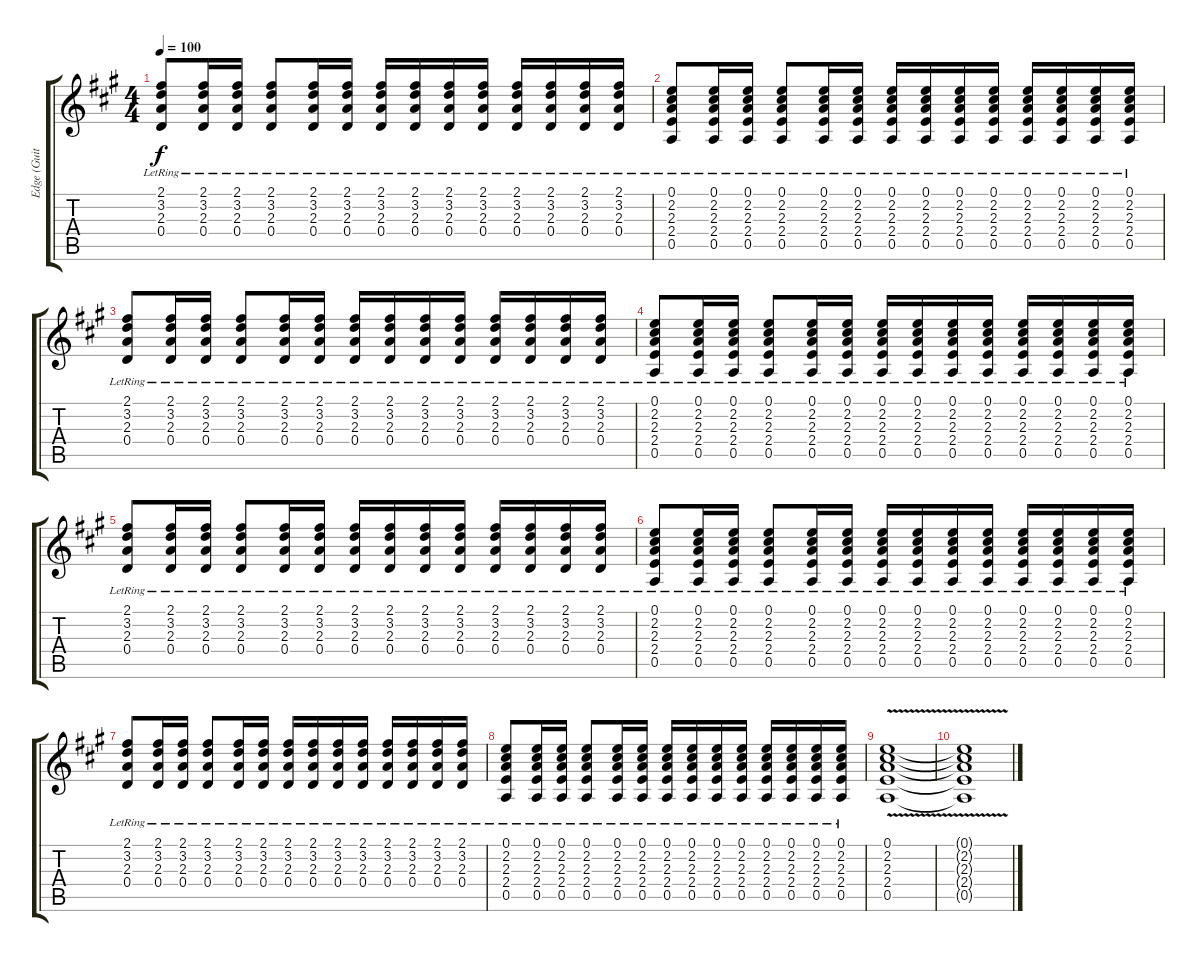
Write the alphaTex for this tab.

\track ("Edge (Guitar 1)" "Edge (Guit") {instrument distortionguitar}
\staff {score tabs}
\tuning (E4 B3 G3 D3 A2 E2) {hide}
\ts (4 4)
\tempo 100
\clef g2
\ks f#minor
(2.1{lr} 3.2{lr} 2.3{lr} 0.4{lr}).8{dy f} (2.1{lr} 3.2{lr} 2.3{lr} 0.4{lr}).16 (2.1{lr} 3.2{lr} 2.3{lr} 0.4{lr}).16 (2.1{lr} 3.2{lr} 2.3{lr} 0.4{lr}).8 (2.1{lr} 3.2{lr} 2.3{lr} 0.4{lr}).16 (2.1{lr} 3.2{lr} 2.3{lr} 0.4{lr}).16 (2.1{lr} 3.2{lr} 2.3{lr} 0.4{lr}).16 (2.1{lr} 3.2{lr} 2.3{lr} 0.4{lr}).16 (2.1{lr} 3.2{lr} 2.3{lr} 0.4{lr}).16 (2.1{lr} 3.2{lr} 2.3{lr} 0.4{lr}).16 (2.1{lr} 3.2{lr} 2.3{lr} 0.4{lr}).16 (2.1{lr} 3.2{lr} 2.3{lr} 0.4{lr}).16 (2.1{lr} 3.2{lr} 2.3{lr} 0.4{lr}).16 (2.1{lr} 3.2{lr} 2.3{lr} 0.4{lr}).16 |
(0.1{lr} 2.2{lr} 2.3{lr} 2.4{lr} 0.5{lr}).8 (0.1{lr} 2.2{lr} 2.3{lr} 2.4{lr} 0.5{lr}).16 (0.1{lr} 2.2{lr} 2.3{lr} 2.4{lr} 0.5{lr}).16 (0.1{lr} 2.2{lr} 2.3{lr} 2.4{lr} 0.5{lr}).8 (0.1{lr} 2.2{lr} 2.3{lr} 2.4{lr} 0.5{lr}).16 (0.1{lr} 2.2{lr} 2.3{lr} 2.4{lr} 0.5{lr}).16 (0.1{lr} 2.2{lr} 2.3{lr} 2.4{lr} 0.5{lr}).16 (0.1{lr} 2.2{lr} 2.3{lr} 2.4{lr} 0.5{lr}).16 (0.1{lr} 2.2{lr} 2.3{lr} 2.4{lr} 0.5{lr}).16 (0.1{lr} 2.2{lr} 2.3{lr} 2.4{lr} 0.5{lr}).16 (0.1{lr} 2.2{lr} 2.3{lr} 2.4{lr} 0.5{lr}).16 (0.1{lr} 2.2{lr} 2.3{lr} 2.4{lr} 0.5{lr}).16 (0.1{lr} 2.2{lr} 2.3{lr} 2.4{lr} 0.5{lr}).16 (0.1{lr} 2.2{lr} 2.3{lr} 2.4{lr} 0.5{lr}).16 |
(2.1{lr} 3.2{lr} 2.3{lr} 0.4{lr}).8 (2.1{lr} 3.2{lr} 2.3{lr} 0.4{lr}).16 (2.1{lr} 3.2{lr} 2.3{lr} 0.4{lr}).16 (2.1{lr} 3.2{lr} 2.3{lr} 0.4{lr}).8 (2.1{lr} 3.2{lr} 2.3{lr} 0.4{lr}).16 (2.1{lr} 3.2{lr} 2.3{lr} 0.4{lr}).16 (2.1{lr} 3.2{lr} 2.3{lr} 0.4{lr}).16 (2.1{lr} 3.2{lr} 2.3{lr} 0.4{lr}).16 (2.1{lr} 3.2{lr} 2.3{lr} 0.4{lr}).16 (2.1{lr} 3.2{lr} 2.3{lr} 0.4{lr}).16 (2.1{lr} 3.2{lr} 2.3{lr} 0.4{lr}).16 (2.1{lr} 3.2{lr} 2.3{lr} 0.4{lr}).16 (2.1{lr} 3.2{lr} 2.3{lr} 0.4{lr}).16 (2.1{lr} 3.2{lr} 2.3{lr} 0.4{lr}).16 |
(0.1{lr} 2.2{lr} 2.3{lr} 2.4{lr} 0.5{lr}).8 (0.1{lr} 2.2{lr} 2.3{lr} 2.4{lr} 0.5{lr}).16 (0.1{lr} 2.2{lr} 2.3{lr} 2.4{lr} 0.5{lr}).16 (0.1{lr} 2.2{lr} 2.3{lr} 2.4{lr} 0.5{lr}).8 (0.1{lr} 2.2{lr} 2.3{lr} 2.4{lr} 0.5{lr}).16 (0.1{lr} 2.2{lr} 2.3{lr} 2.4{lr} 0.5{lr}).16 (0.1{lr} 2.2{lr} 2.3{lr} 2.4{lr} 0.5{lr}).16 (0.1{lr} 2.2{lr} 2.3{lr} 2.4{lr} 0.5{lr}).16 (0.1{lr} 2.2{lr} 2.3{lr} 2.4{lr} 0.5{lr}).16 (0.1{lr} 2.2{lr} 2.3{lr} 2.4{lr} 0.5{lr}).16 (0.1{lr} 2.2{lr} 2.3{lr} 2.4{lr} 0.5{lr}).16 (0.1{lr} 2.2{lr} 2.3{lr} 2.4{lr} 0.5{lr}).16 (0.1{lr} 2.2{lr} 2.3{lr} 2.4{lr} 0.5{lr}).16 (0.1{lr} 2.2{lr} 2.3{lr} 2.4{lr} 0.5{lr}).16 |
(2.1{lr} 3.2{lr} 2.3{lr} 0.4{lr}).8 (2.1{lr} 3.2{lr} 2.3{lr} 0.4{lr}).16 (2.1{lr} 3.2{lr} 2.3{lr} 0.4{lr}).16 (2.1{lr} 3.2{lr} 2.3{lr} 0.4{lr}).8 (2.1{lr} 3.2{lr} 2.3{lr} 0.4{lr}).16 (2.1{lr} 3.2{lr} 2.3{lr} 0.4{lr}).16 (2.1{lr} 3.2{lr} 2.3{lr} 0.4{lr}).16 (2.1{lr} 3.2{lr} 2.3{lr} 0.4{lr}).16 (2.1{lr} 3.2{lr} 2.3{lr} 0.4{lr}).16 (2.1{lr} 3.2{lr} 2.3{lr} 0.4{lr}).16 (2.1{lr} 3.2{lr} 2.3{lr} 0.4{lr}).16 (2.1{lr} 3.2{lr} 2.3{lr} 0.4{lr}).16 (2.1{lr} 3.2{lr} 2.3{lr} 0.4{lr}).16 (2.1{lr} 3.2{lr} 2.3{lr} 0.4{lr}).16 |
(0.1{lr} 2.2{lr} 2.3{lr} 2.4{lr} 0.5{lr}).8 (0.1{lr} 2.2{lr} 2.3{lr} 2.4{lr} 0.5{lr}).16 (0.1{lr} 2.2{lr} 2.3{lr} 2.4{lr} 0.5{lr}).16 (0.1{lr} 2.2{lr} 2.3{lr} 2.4{lr} 0.5{lr}).8 (0.1{lr} 2.2{lr} 2.3{lr} 2.4{lr} 0.5{lr}).16 (0.1{lr} 2.2{lr} 2.3{lr} 2.4{lr} 0.5{lr}).16 (0.1{lr} 2.2{lr} 2.3{lr} 2.4{lr} 0.5{lr}).16 (0.1{lr} 2.2{lr} 2.3{lr} 2.4{lr} 0.5{lr}).16 (0.1{lr} 2.2{lr} 2.3{lr} 2.4{lr} 0.5{lr}).16 (0.1{lr} 2.2{lr} 2.3{lr} 2.4{lr} 0.5{lr}).16 (0.1{lr} 2.2{lr} 2.3{lr} 2.4{lr} 0.5{lr}).16 (0.1{lr} 2.2{lr} 2.3{lr} 2.4{lr} 0.5{lr}).16 (0.1{lr} 2.2{lr} 2.3{lr} 2.4{lr} 0.5{lr}).16 (0.1{lr} 2.2{lr} 2.3{lr} 2.4{lr} 0.5{lr}).16 |
(2.1{lr} 3.2{lr} 2.3{lr} 0.4{lr}).8 (2.1{lr} 3.2{lr} 2.3{lr} 0.4{lr}).16 (2.1{lr} 3.2{lr} 2.3{lr} 0.4{lr}).16 (2.1{lr} 3.2{lr} 2.3{lr} 0.4{lr}).8 (2.1{lr} 3.2{lr} 2.3{lr} 0.4{lr}).16 (2.1{lr} 3.2{lr} 2.3{lr} 0.4{lr}).16 (2.1{lr} 3.2{lr} 2.3{lr} 0.4{lr}).16 (2.1{lr} 3.2{lr} 2.3{lr} 0.4{lr}).16 (2.1{lr} 3.2{lr} 2.3{lr} 0.4{lr}).16 (2.1{lr} 3.2{lr} 2.3{lr} 0.4{lr}).16 (2.1{lr} 3.2{lr} 2.3{lr} 0.4{lr}).16 (2.1{lr} 3.2{lr} 2.3{lr} 0.4{lr}).16 (2.1{lr} 3.2{lr} 2.3{lr} 0.4{lr}).16 (2.1{lr} 3.2{lr} 2.3{lr} 0.4{lr}).16 |
(0.1{lr} 2.2{lr} 2.3{lr} 2.4{lr} 0.5{lr}).8 (0.1{lr} 2.2{lr} 2.3{lr} 2.4{lr} 0.5{lr}).16 (0.1{lr} 2.2{lr} 2.3{lr} 2.4{lr} 0.5{lr}).16 (0.1{lr} 2.2{lr} 2.3{lr} 2.4{lr} 0.5{lr}).8 (0.1{lr} 2.2{lr} 2.3{lr} 2.4{lr} 0.5{lr}).16 (0.1{lr} 2.2{lr} 2.3{lr} 2.4{lr} 0.5{lr}).16 (0.1{lr} 2.2{lr} 2.3{lr} 2.4{lr} 0.5{lr}).16 (0.1{lr} 2.2{lr} 2.3{lr} 2.4{lr} 0.5{lr}).16 (0.1{lr} 2.2{lr} 2.3{lr} 2.4{lr} 0.5{lr}).16 (0.1{lr} 2.2{lr} 2.3{lr} 2.4{lr} 0.5{lr}).16 (0.1{lr} 2.2{lr} 2.3{lr} 2.4{lr} 0.5{lr}).16 (0.1{lr} 2.2{lr} 2.3{lr} 2.4{lr} 0.5{lr}).16 (0.1{lr} 2.2{lr} 2.3{lr} 2.4{lr} 0.5{lr}).16 (0.1{lr} 2.2{lr} 2.3{lr} 2.4{lr} 0.5{lr}).16 |
(0.1 2.2 2.3{v} 2.4 0.5).1{volume 0} |
(0.1{t} 2.2{t} 2.3{t} 2.4{t} 0.5{t}).1
